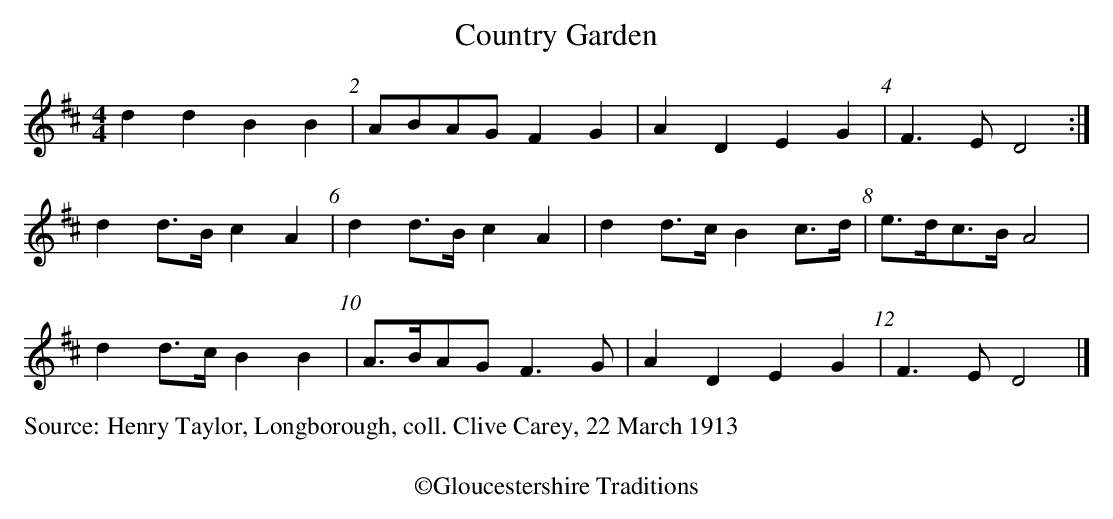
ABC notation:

X:1
T:Country Garden
U:R=!D.C.!
U:N=!fine!
M:4/4
L:1/4
K:D
ddBB | A/B/A/G/ FG | ADEG | F>ED2 :|
dd/>B/cA | dd/>B/cA | dd/>c/Bc/>d/ | e/>d/c/>B/ A2|
dd/>c/BB | A/>B/A/G/F>G | ADEG | F>ED2 |]
